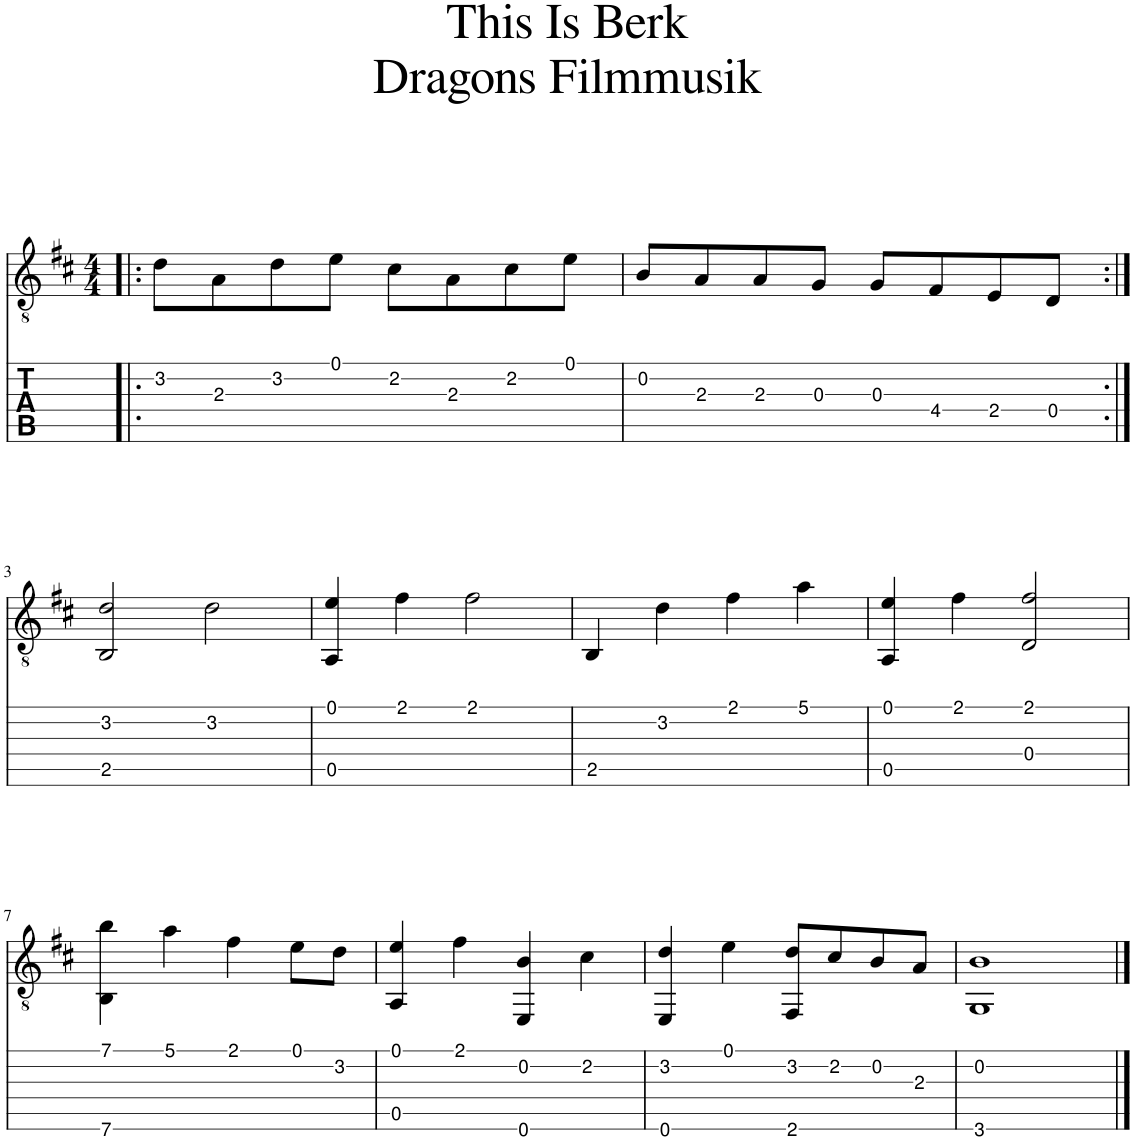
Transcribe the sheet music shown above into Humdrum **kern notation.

**kern	**kern
*part1	*part1
*staff2	*staff1
*I"Guitar	*
*I'Guit.	*
*stria6	*
*	*clefGv2
*k[f#c#]	*k[f#c#]
*M4/4	*M4/4
=1!|:	=1!|:
8dL	8d\L
8AJ	8A\
8dL	8d\
8eJ	8e\J
8c#L	8c#\L
8AJ	8A\
8c#L	8c#\
8eJ	8e\J
=2	=2
8BL	8B/L
8AJ	8A/
8AL	8A/
8GJ	8G/J
8GL	8G/L
8F#J	8F#/
8EL	8E/
8DJ	8D/J
!!LO:LB:g=z
=3:|!	=3:|!
2BB 2d	2BB/ 2d/
2d	2d\
=4	=4
4AA 4e	4AA/ 4e/
4f#	4f#\
2f#	2f#\
=5	=5
4BB	4BB/
4d	4d\
4f#	4f#\
4a	4a\
=6	=6
4AA 4e	4AA/ 4e/
4f#	4f#\
2D 2f#	2D/ 2f#/
!!LO:LB:g=z
=7	=7
4BB 4b	4BB\ 4b\
4a	4a\
4f#	4f#\
8eL	8e\L
8dJ	8d\J
=8	=8
4AA 4e	4AA/ 4e/
4f#	4f#\
4EE 4B	4EE/ 4B/
4c#	4c#\
=9	=9
4EE 4d	4EE/ 4d/
4e	4e\
8FF#\ 8d\L	8FF#/ 8d/L
8c#J	8c#/
8BL	8B/
8AJ	8A/J
=10	=10
1GG 1B	1GG 1B
==	==
*-	*-
